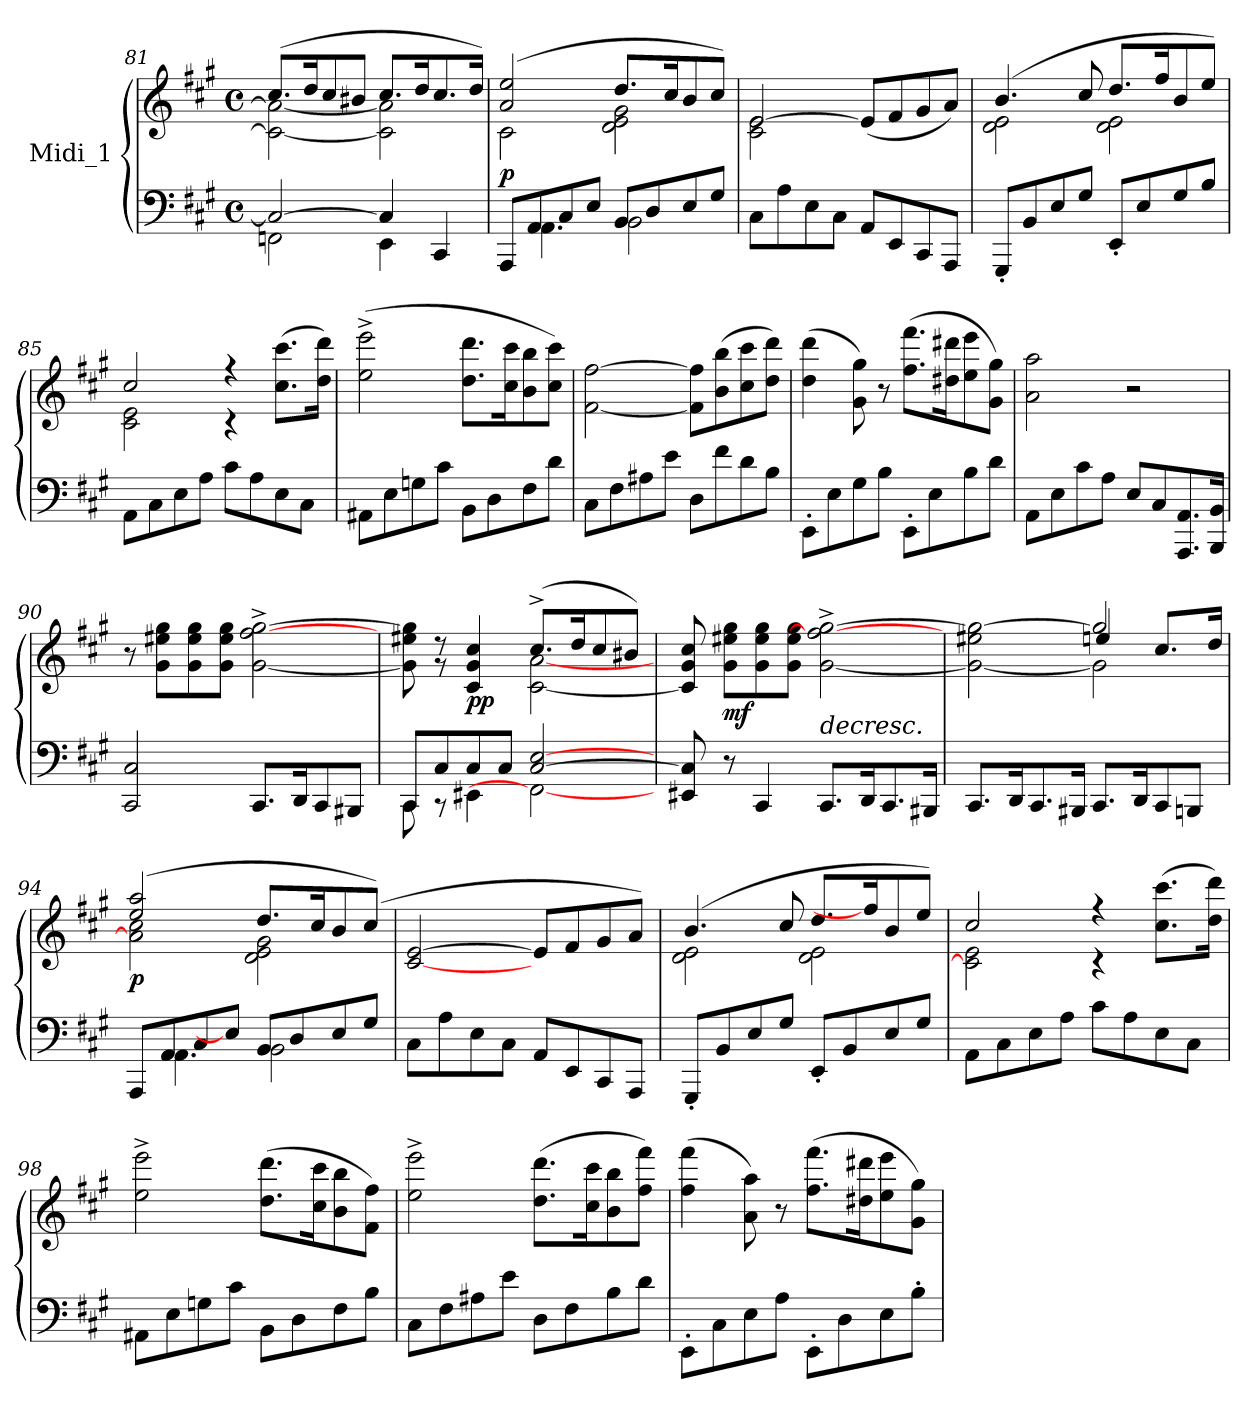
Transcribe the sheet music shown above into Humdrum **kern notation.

**kern	**kern	**dynam
*part1	*part1	*part1
*staff2	*staff1	*staff1/2
*I"Midi_1	*	*
!!LO:LB:g=z
*clefF4	*clefG2	*
*k[f#c#g#]	*k[f#c#g#]	*
*A:	*A:	*
*M4/4	*M4/4	*
*met(c)	*met(c)	*
*MM85	*MM85	*
=81	=81	=81
*^	*^	*
2C#/_	2FFni\	(>8.cc#/L	2c#\_ 2a\_	.
.	.	16dd/K	.	.
.	.	8cc#/	.	.
.	.	8b#X/J	.	.
4C#/]	4EE\	8.cc#/L	2c#\] 2a\]	.
.	.	16dd/K	.	.
4CC#/	4ryy	8.cc#/	.	.
.	.	16dd/Jk)	.	.
=82	=82	=82	=82	=82
!	!	!	!	!LO:DY:a=2
8AAA/L	8ryy	(>2a/ 2ee/	2c#\	p
8AA/	4.AA\	.	.	.
8C#/	.	.	.	.
8E/J	.	.	.	.
8BB/L	2BB\	8.dd/L	2d\ 2e\ 2g#\	.
8D/	.	.	.	.
.	.	16cc#/K	.	.
8E/	.	8b/	.	.
8G#/J	.	8cc#/J)	.	.
=83	=83	=83	=83	=83
8C#\L	2ryy	[2e/	2c#\ 2e\	.
8A\	.	.	.	.
8E\	.	.	.	.
8C#\J	.	.	.	.
8AA/L	2ryy	(>8e/L]	2ryy	.
8EE/	.	8f#/	.	.
8CC#/	.	8g#/	.	.
8AAA/J	.	8a/J)	.	.
=84	=84	=84	=84	=84
8GGG#'/L	2ryy	(>4.b/	2d\ 2e\	.
8BB/	.	.	.	.
8E/	.	.	.	.
8G#/J	.	8cc#/	.	.
8EE'/L	2ryy	8.dd/L	2d\ 2e\	.
8E/	.	.	.	.
.	.	16ff#/K	.	.
8G#/	.	8b/	.	.
8B/J	.	8ee/J)	.	.
!!LO:LB:g=z	!!
=85	=85	=85	=85	=85
8AA\L	2ryy	2cc#/	2c#\ 2e\	.
8C#\	.	.	.	.
8E\	.	.	.	.
8A\J	.	.	.	.
8c#\L	2ryy	4r	4r	.
8A\	.	.	.	.
8E\	.	(>8.cc#\ 8.ccc#\L	4ryy	.
8C#\J	.	.	.	.
.	.	16dd\ 16ddd\Jk)	.	.
!!LO:LB:g=z	!!
=86	=86	=86	=86	=86
*	*	*MM85	*	*
8AA#X\L	2ryy	(>2ee\^ 2eee\^	2ryy	.
8E\	.	.	.	.
8Gn\	.	.	.	.
8c#\J	.	.	.	.
8BB\L	2ryy	8.dd\ 8.ddd\L	2ryy	.
8D\	.	.	.	.
.	.	16cc#\ 16ccc#\K	.	.
8F#\	.	8b\ 8bb\	.	.
8d\J	.	8cc#\ 8ccc#\J)	.	.
=87	=87	=87	=87	=87
8C#\L	2ryy	[2f#\ [2ff#\	2ryy	.
8F#\	.	.	.	.
8A#X\	.	.	.	.
8e\J	.	.	.	.
8D\L	2ryy	8f#\] 8ff#\]L	2ryy	.
8f#\	.	(>8b\ 8bb\	.	.
8d\	.	8cc#\ 8ccc#\	.	.
8B\J	.	8dd\ 8ddd\J)	.	.
=88	=88	=88	=88	=88
8EE'\L	2ryy	(<4dd\ 4ddd\	2ryy	.
8E\	.	.	.	.
8G#\	.	8g#\ 8gg#\)	.	.
8B\J	.	8r	.	.
8EE'\L	2ryy	(>8.ff#\ 8.fff#\L	2ryy	.
8E\	.	.	.	.
.	.	16dd#X\ 16ddd#X\K	.	.
8B\	.	8ee\ 8eee\	.	.
8d\J	.	8g#\ 8gg#\J)	.	.
=89	=89	=89	=89	=89
8AA\L	2ryy	2a\ 2aa\	2ryy	.
8E\	.	.	.	.
8c#\	.	.	.	.
8A\J	.	.	.	.
8E/L	2ryy	2r	2ryy	.
8C#/	.	.	.	.
8.AAA/ 8.AA/	.	.	.	.
16BBB/ 16BB/Jk	.	.	.	.
!!LO:LB:g=z	!!
=90	=90	=90	=90	=90
2CC#/ 2C#/	2ryy	8r	2ryy	.
.	.	8g#\ 8ee#X\ 8gg#\L	.	.
.	.	8g#\ 8ee#\ 8gg#\	.	.
.	.	8g#\ 8ee#\ 8gg#\J	.	.
8.CC#/L	2ryy	[2g#\^ [2ff#\^ [2gg#\^	2ryy	.
16DD/K	.	.	.	.
8CC#/	.	.	.	.
8BBB#X/J	.	.	.	.
=91	=91	=91	=91	=91
8CC#/L	8CC#\	8g#\] 8ee#X\ 8gg#\]	8ryy	.
8C#/	8r	8r	8r	.
!	!	!	!	!LO:DY:b
8C#/	4EE#X\	4c#/ 4g#/ 4cc#/	4ryy	pp
8C#/J	.	.	.	.
[2C#/ [2E/	2FF#\_	(>8.cc#^/L	[2c#\ [2a\	.
.	.	16dd/K	.	.
.	.	8cc#/	.	.
.	.	8b#X/J)	.	.
*	*	*v	*v	*
!!LO:LB:g=z
=92	=92	=92	=92
*	*	*MM85	*
*	*	*^	*
*	*	*	*^	*
8EE#X/ 8C#/]	2ryy	8c#/] 8g#/ 8cc#/	2ryy	2ryy	.
!	!	!	!	!	!LO:DY:b
8r	.	8g#\ 8ee#X\ 8gg#\L	.	.	mf
4CC#/	.	8g#\ 8ee#\ 8gg#\	.	.	.
.	.	8g#\ 8ee#\ 8gg#\J	.	.	.
!LO:TX:a:i:t=decresc.	!	!	!	!	!
8.CC#/L	2ryy	[2g#\^ 2ff#\_^ [2gg#\^	2ryy	2ryy	.
16DD/K	.	.	.	.	.
8.CC#/	.	.	.	.	.
16BBB#X/Jk	.	.	.	.	.
=93	=93	=93	=93	=93	=93
8.CC#/L	2ryy	2g#\_ 2ee#X\ 2gg#\_	2ryy	2ryy	.
16DD/K	.	.	.	.	.
8.CC#/	.	.	.	.	.
16BBB#X/Jk	.	.	.	.	.
8.CC#/L	2ryy	2gg#/]	2g#\]	4eeni/	.
16DD/K	.	.	.	.	.
8CC#/	.	.	.	8.cc#/L	.
8BBBn/J	.	.	.	.	.
.	.	.	.	16dd/Jk	.
=94	=94	=94	=94	=94	=94
!	!	!	!	!	!LO:DY:b
8AAA/L	8ryy	(>2ee/ 2aa/	2a\] 2cc#\	2ryy	p
8AA/	4.AA\	.	.	.	.
8C#/	.	.	.	.	.
8E/J]	.	.	.	.	.
8BB/L	2BB\	8.dd/L	2d\ 2e\ 2g#\	2ryy	.
8D/	.	.	.	.	.
.	.	16cc#/K	.	.	.
8E/	.	8b/	.	.	.
8G#/J	.	(>8cc#/J)	.	.	.
=95	=95	=95	=95	=95	=95
8C#\L	2ryy	[2c#/ [2e/	2ryy	2ryy	.
8A\	.	.	.	.	.
8E\	.	.	.	.	.
8C#\J	.	.	.	.	.
8AA/L	2ryy	8e/L]	2ryy	2ryy	.
8EE/	.	8f#/	.	.	.
8CC#/	.	8g#/	.	.	.
8AAA/J	.	8a/J)	.	.	.
!!LO:PB:g=z	!!	!!
=96	=96	=96	=96	=96	=96
8GGG#'/L	2ryy	(>4.b/	2d\ 2e\	2ryy	.
8BB/	.	.	.	.	.
8E/	.	.	.	.	.
8G#/J	.	8cc#/	.	.	.
8EE'/L	2ryy	8.dd/L	2d\ 2e\	2ryy	.
8BB/	.	.	.	.	.
.	.	16ff#/K]	.	.	.
8E/	.	8b/	.	.	.
8G#/J	.	8ee/J)	.	.	.
*v	*v	*	*	*	*
*	*v	*v	*v	*
!!LO:PB:g=z
=97	=97	=97
*	*MM85	*
*	*^	*
8AA\L	2cc#/	2c#\] 2e\	.
8C#\	.	.	.
8E\	.	.	.
8A\J	.	.	.
8c#\L	4r	4r	.
8A\	.	.	.
8E\	(>8.cc#\ 8.ccc#\L	4ryy	.
8C#\J	.	.	.
.	16dd\ 16ddd\Jk)	.	.
=98	=98	=98	=98
8AA#X\L	2ee\^ 2eee\^	2ryy	.
8E\	.	.	.
8Gn\	.	.	.
8c#\J	.	.	.
8BB\L	(>8.dd\ 8.ddd\L	2ryy	.
8D\	.	.	.
.	16cc#\ 16ccc#\K	.	.
8F#\	8b\ 8bb\	.	.
8B\J	8f#\ 8ff#\J)	.	.
=99	=99	=99	=99
8C#\L	2ee\^ 2eee\^	2ryy	.
8F#\	.	.	.
8A#X\	.	.	.
8e\J	.	.	.
8D\L	(>8.dd\ 8.ddd\L	2ryy	.
8F#\	.	.	.
.	16cc#\ 16ccc#\K	.	.
8B\	8b\ 8bb\	.	.
8d\J	8ff#\ 8fff#\J)	.	.
=100	=100	=100	=100
8EE'\L	(>4ff#\ 4fff#\	2ryy	.
8C#\	.	.	.
8E\	8a\ 8aa\)	.	.
8A\J	8r	.	.
8EE'\L	(>8.ff#\ 8.fff#\L	2ryy	.
8D\	.	.	.
.	16dd#X\ 16ddd#X\K	.	.
8E\	8ee\ 8eee\	.	.
8B'\J	8g#\ 8gg#\J)	.	.
*	*v	*v	*
=	=	=
*-	*-	*-
